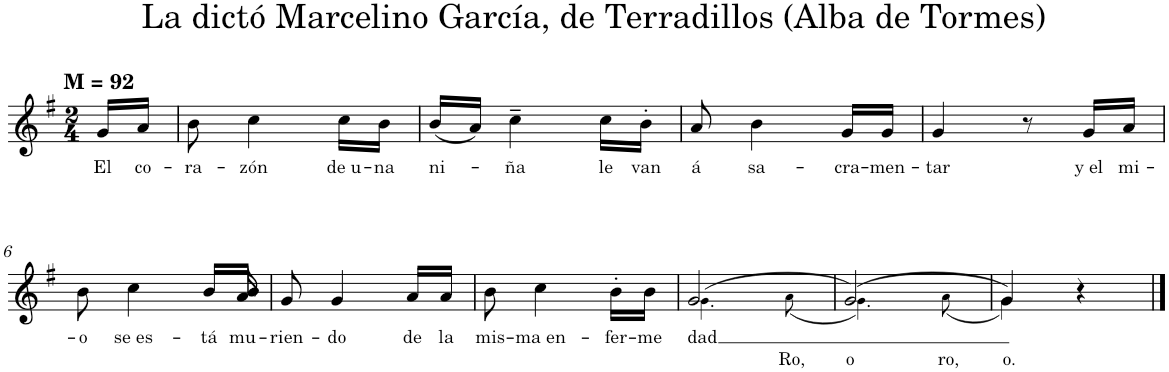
**kern	**text	**text
*part1	*part1	*part1
*staff1	*staff1	*staff1
*I"Nylon Guitar	*	*
*clefG2	*	*
*Trd7c12	*	*
*k[f#]	*	*
*M2/4	*	*
=1	=1	=1
!LO:TX:a:B:t=M = 92	!	!
!	!LO:LY:b	!
16g/LL	El	.
!	!LO:LY:b	!
16a/JJ	co-	.
=2	=2	=2
!	!LO:LY:b	!
8b\	-ra-	.
!	!LO:LY:b	!
4cc\	-zón	.
!	!LO:LY:b	!
16cc\LL	de u-	.
!	!LO:LY:b	!
16b\JJ	-na	.
=3	=3	=3
!	!LO:LY:b	!
(16b/LL	ni-	.
16a/JJ)	.	.
!	!LO:LY:b	!
4cc~\	-ña	.
!	!LO:LY:b	!
16cc\LL	le	.
!	!LO:LY:b	!
16b'\JJ	van	.
=4	=4	=4
!	!LO:LY:b	!
8a/	á	.
!	!LO:LY:b	!
4b\	sa-	.
!	!LO:LY:b	!
16g/LL	-cra-	.
!	!LO:LY:b	!
16g/JJ	-men-	.
=5	=5	=5
!	!LO:LY:b	!
4g/	-tar	.
8r	.	.
!	!LO:LY:b	!
16g/LL	y el	.
!	!LO:LY:b	!
16a/JJ	mi-	.
!!LO:LB:g=z
=6	=6	=6
!	!LO:LY:b	!
*^	*	*
8b\	4..ryy	-o	.
!	!	!LO:LY:b	!
4cc\	.	se es-	.
!	!	!LO:LY:b	!
16b/LL	.	-tá	.
!	!	!LO:LY:b	!
16b/JJ	16a/	mu-	.
=7	=7	=7	=7
!	!	!LO:LY:b	!
*v	*v	*	*
8g/	-rien-	.
!	!LO:LY:b	!
4g/	-do	.
!	!LO:LY:b	!
16a/LL	de	.
!	!LO:LY:b	!
16a/JJ	la	.
=8	=8	=8
!	!LO:LY:b	!
8b\	mis-	.
!	!LO:LY:b	!
4cc\	-ma en-	.
!	!LO:LY:b	!
16b'\LL	-fer-	.
!	!LO:LY:b	!
16b\JJ	-me-	.
=9	=9	=9
*^	*	*
!	!	!LO:LY:b	!
2g/	(>4.g!\	-dad	.
!	!	!	!LO:LY:b
.	(8a!\	.	Ro,
=10	=10	=10	=10
!	!	!	!LO:LY:b
(>2g/)	4.g!\)	.	o
!	!	!	!LO:LY:b
.	(8a!\	.	ro,
=11	=11	=11	=11
!	!	!	!LO:LY:b
4g/)	4g!\)	.	o.
4r	4ryy	.	.
*v	*v	*	*
==	==	==
*-	*-	*-
